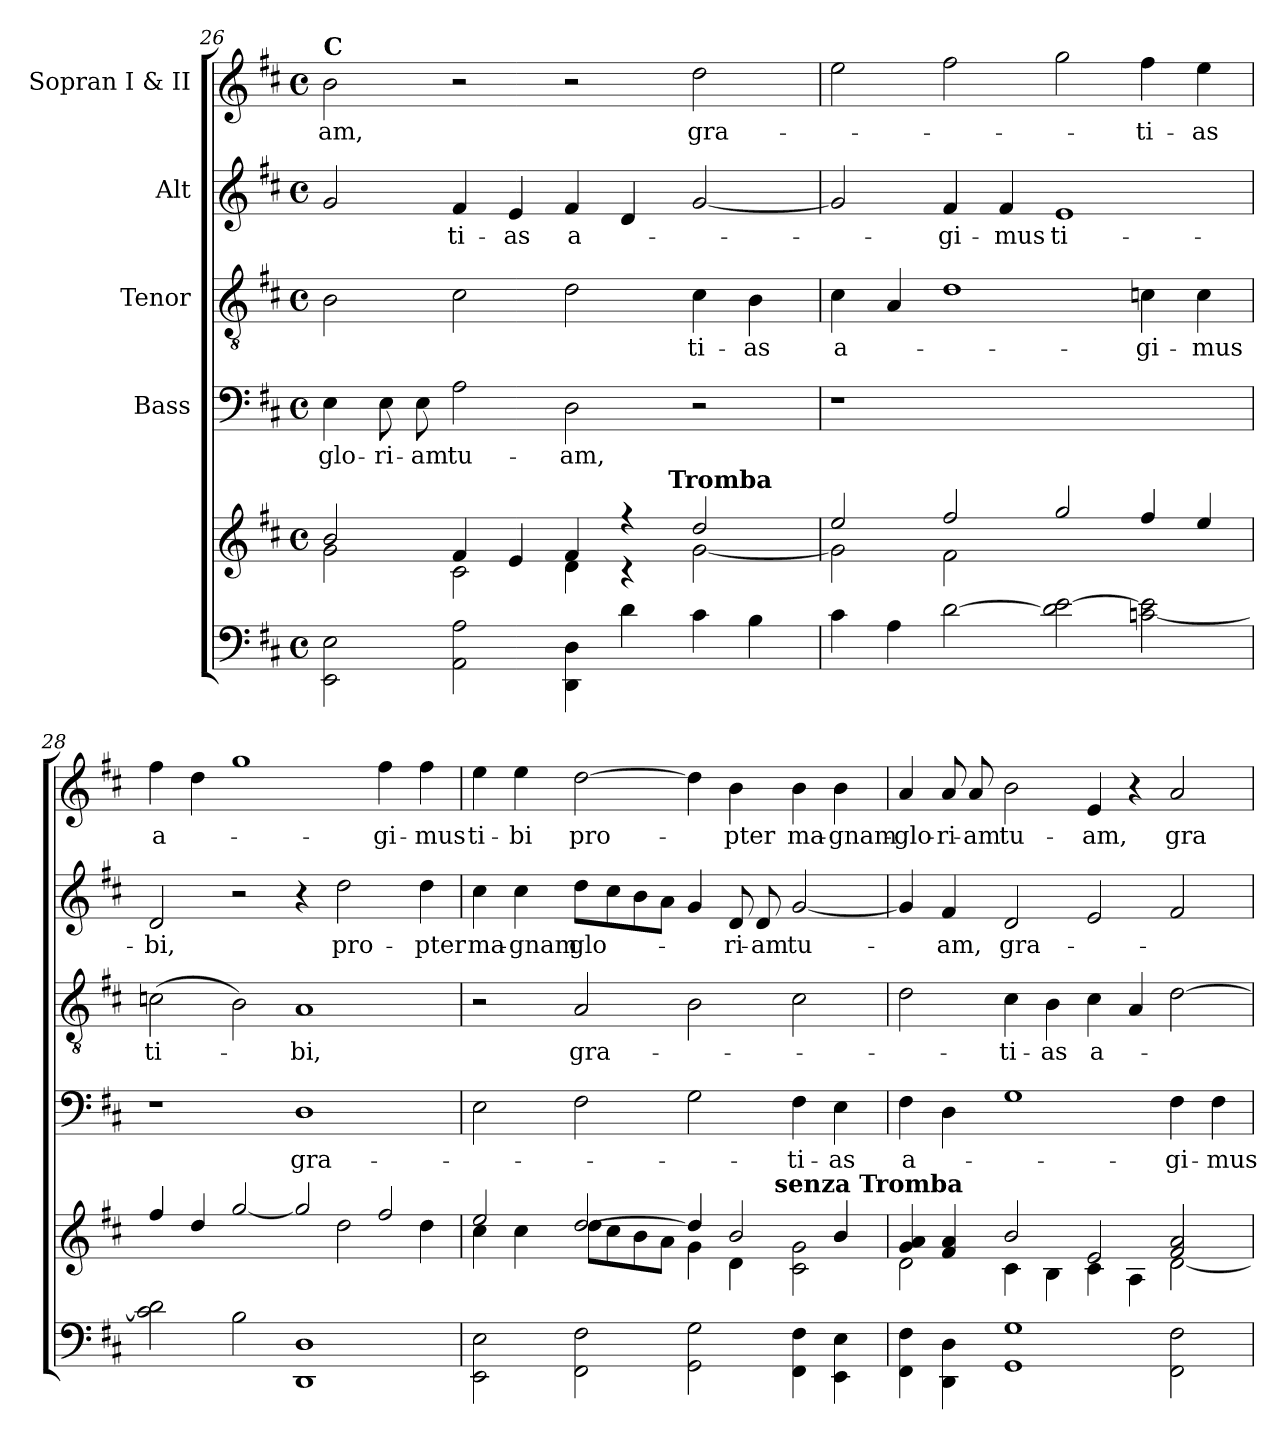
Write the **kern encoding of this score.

**kern	**kern	**kern	**text	**kern	**text	**kern	**text	**kern	**text
*part5	*part5	*part4	*part4	*part3	*part3	*part2	*part2	*part1	*part1
*staff6	*staff5	*staff4	*staff4	*staff3	*staff3	*staff2	*staff2	*staff1	*staff1
*	*	*I"Bass	*	*I"Tenor	*	*I"Alt	*	*I"Sopran  I & II	*
*clefF4	*clefG2	*clefF4	*	*clefGv2	*	*clefG2	*	*clefG2	*
*k[f#c#]	*k[f#c#]	*k[f#c#]	*	*k[f#c#]	*	*k[f#c#]	*	*k[f#c#]	*
*D:	*D:	*D:	*	*D:	*	*D:	*	*D:	*
*M4/4	*M4/4	*M4/4	*	*M4/4	*	*M4/4	*	*M4/4	*
*met(c)	*met(c)	*met(c)	*	*met(c)	*	*met(c)	*	*met(c)	*
=26	=26	=26	=26	=26	=26	=26	=26	=26	=26
*	*^	*	*	*	*	*	*	*	*
!	!	!	!	!	!	!	!	!	!LO:TX:a:B:t=C	!
*	*	*^	*	*	*	*	*	*	*	*
2EE\ 2E\	2b/	2g\	1ryy	4E\	glo-	2B\	.	2g/	.	2b\	-am,
.	.	.	.	8E\	-ri-	.	.	.	.	.	.
.	.	.	.	8E\	-am	.	.	.	.	.	.
2AA\ 2A\	4f#/	2c#\	.	2A\	tu-	2c#\	.	4f#/	-ti-	2r	.
.	4e/	.	.	.	.	.	.	4e/	-as	.	.
4DD\ 4D\	4f#/	4d\	4..ryy	2D\	-am,	2d\	.	4f#/	a-	2r	.
4d\	4r	4r	.	.	.	.	.	4d/	.	.	.
!	!	!	!LO:TX:a:B:t=Tromba	!	!	!	!	!	!	!	!
.	.	.	2ryy	.	.	.	.	.	.	.	.
4c#\	2dd/	[<2g\	.	2r	.	4c#\	-ti-	[2g/	.	2dd\	gra-
4B\	.	.	.	.	.	4B\	-as	.	.	.	.
.	.	.	16ryy	.	.	.	.	.	.	.	.
*	*	*v	*v	*	*	*	*	*	*	*	*
!!LO:PB:g=z
=27	=27	=27	=27	=27	=27	=27	=27	=27	=27	=27
4c#\	2ee/	2g\]	1r	.	4c#\	a-	2g/]	.	2ee\	.
4A\	.	.	.	.	4A/	.	.	.	.	.
[2d\	2ff#/	2f#\	.	.	1d	.	4f#/	-gi-	2ff#\	.
.	.	.	.	.	.	.	4f#/	-mus	.	.
2d\] [2e\	2gg/	1ryy	1ryy	.	.	.	1e	ti-	2gg\	.
[2cn\ 2e\]	4ff#/	.	.	.	4cn\	-gi-	.	.	4ff#\	-ti-
.	4ee/	.	.	.	4c\	-mus	.	.	4ee\	-as
=28	=28	=28	=28	=28	=28	=28	=28	=28	=28	=28
2c\] 2d\	4ff#/	1ryy	1r	.	(2cn\	ti-	2d/	-bi,	4ff#\	a-
.	4dd/	.	.	.	.	.	.	.	4dd\	.
2B\	[>2gg/	.	.	.	2B\)	.	2r	.	1gg	.
1DD 1D	2gg/]	4ryy	1D	gra-	1A	-bi,	4r	.	.	.
.	.	2dd\	.	.	.	.	2dd\	pro-	.	.
.	2ff#/	.	.	.	.	.	.	.	4ff#\	-gi-
.	.	4dd\	.	.	.	.	4dd\	-pter	4ff#\	-mus
=29	=29	=29	=29	=29	=29	=29	=29	=29	=29	=29
*	*	*^	*	*	*	*	*	*	*	*
2EE\ 2E\	2ee/	4cc#\	1ryy	2E\	.	2r	.	4cc#\	ma-	4ee\	ti-
.	.	4cc#\	.	.	.	.	.	4cc#\	-gnam	4ee\	-bi
2FF#\ 2F#\	[>2dd/	8dd\L	.	2F#\	.	2A/	gra-	8dd\L	glo-	[2dd\	pro-
.	.	8cc#\	.	.	.	.	.	8cc#\	.	.	.
.	.	8b\	.	.	.	.	.	8b\	.	.	.
.	.	8a\J	.	.	.	.	.	8a\J	.	.	.
2GG\ 2G\	4dd/]	4g\	4..ryy	2G\	.	2B\	.	4g/	.	4dd\]	.
.	2b/	4d\	.	.	.	.	.	8d/	-ri-	4b\	-pter
.	.	.	.	.	.	.	.	8d/	-am	.	.
!	!	!	!LO:TX:a:B:t=senza Tromba	!	!	!	!	!	!	!	!
.	.	.	2ryy	.	.	.	.	.	.	.	.
4FF#\ 4F#\	.	2c#\ 2g\	.	4F#\	-ti-	2c#\	.	[2g/	tu-	4b\	ma-
4EE\ 4E\	4b/	.	.	4E\	-as	.	.	.	.	4b\	-gnam-
.	.	.	16ryy	.	.	.	.	.	.	.	.
*	*	*v	*v	*	*	*	*	*	*	*	*
!!LO:LB:g=z
=30	=30	=30	=30	=30	=30	=30	=30	=30	=30	=30
4FF#\ 4F#\	4g/ 4a/	2d\	4F#\	a-	2d\	.	4g/]	.	4a/	-glo-
4DD\ 4D\	4f#/ 4a/	.	4D\	.	.	.	4f#/	-am,	8a/	-ri-
.	.	.	.	.	.	.	.	.	8a/	-am
1GG 1G	2b/	4c#\	1G	.	4c#\	-ti-	2d/	gra-	2b\	tu-
.	.	4B\	.	.	4B\	-as	.	.	.	.
.	2e/	4c#\	.	.	4c#\	a-	2e/	.	4e/	-am,
.	.	4A\	.	.	4A/	.	.	.	4r	.
2FF#\ 2F#\	2f#/ 2a/	[<2d\	4F#\	-gi-	[2d\	.	2f#/	.	2a/	gra-
.	.	.	4F#\	-mus	.	.	.	.	.	.
*	*v	*v	*	*	*	*	*	*	*	*
=	=	=	=	=	=	=	=	=	=
*-	*-	*-	*-	*-	*-	*-	*-	*-	*-
